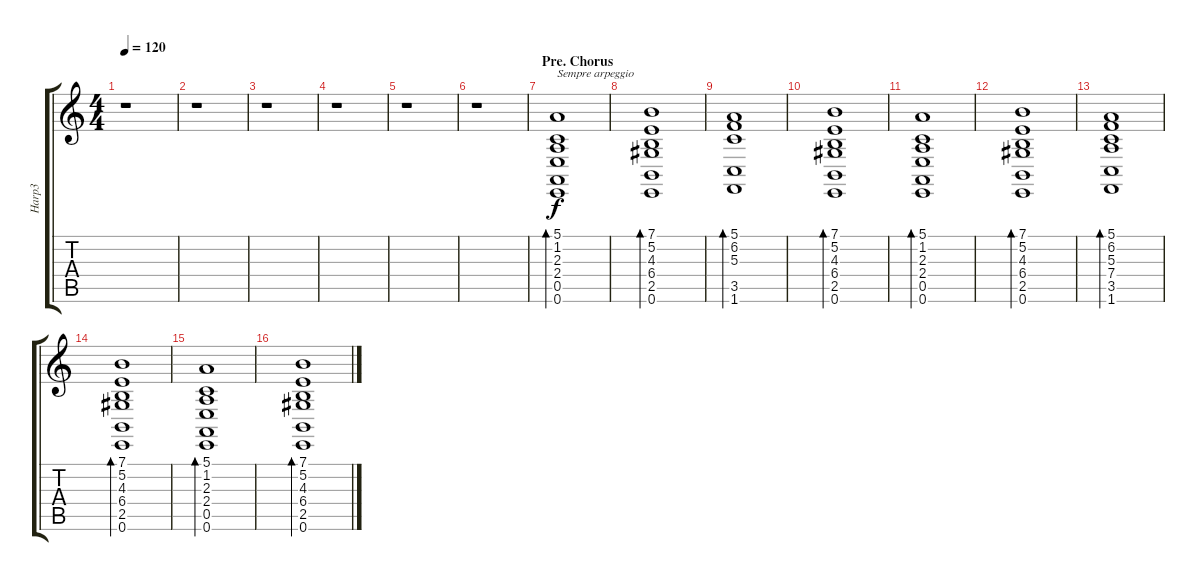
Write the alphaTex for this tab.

\track ("Harp3" "Harp3") {instrument orchestralharp}
\staff {score tabs}
\tuning (E4 B3 G3 D3 A2 E2) {hide}
\ts (4 4)
\tempo 120
\clef g2
\ks c
r.1{dy f} |
r.1 |
r.1 |
r.1 |
r.1 |
r.1{volume 13} |
\section ("" "Pre. Chorus")
(5.1 1.2 2.3 2.4 0.5 0.6).1{bd 480 txt "Sempre arpeggio"} |
(7.1 5.2 4.3 6.4 2.5 0.6).1{bd 480} |
(5.1 6.2 5.3 3.5 1.6).1{bd 480} |
(7.1 5.2 4.3 6.4 2.5 0.6).1{bd 480} |
(5.1 1.2 2.3 2.4 0.5 0.6).1{bd 480} |
(7.1 5.2 4.3 6.4 2.5 0.6).1{bd 480} |
(5.1 6.2 5.3 7.4 3.5 1.6).1{bd 480} |
(7.1 5.2 4.3 6.4 2.5 0.6).1{bd 480} |
(5.1 1.2 2.3 2.4 0.5 0.6).1{bd 480 volume 11} |
(7.1 5.2 4.3 6.4 2.5 0.6).1{bd 480}
